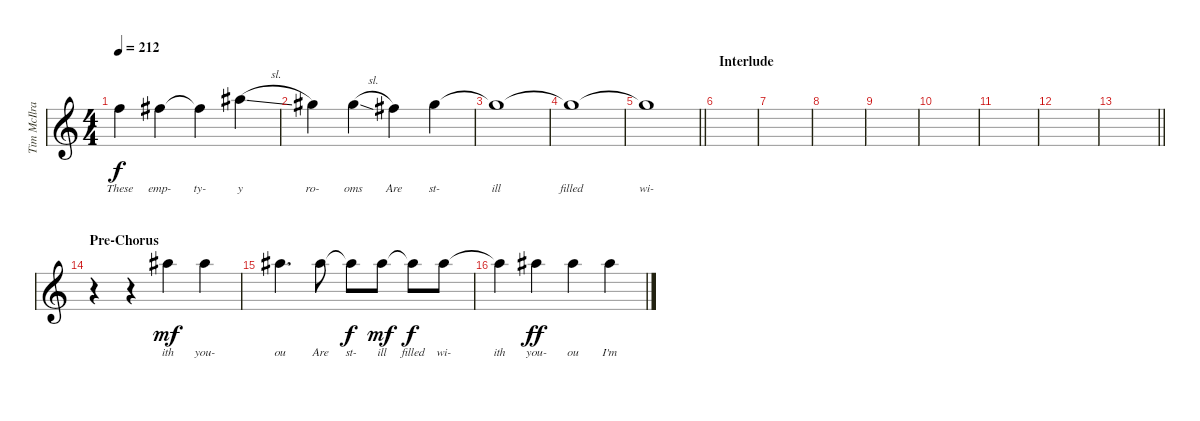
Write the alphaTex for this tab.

\track ("Tim McIlrath - Vocals" "Tim McIlra") {instrument distortionguitar}
\staff {score}
\tuning (Eb4 Bb3 Gb3 Db3 Ab2 Eb2) {hide}
\ts (4 4)
\tempo 212
\clef g2
\ks c
7.2.4{lyrics (0 "These") lyrics (1 "") lyrics (2 "") lyrics (3 "") lyrics (4 "") dy f} 8.2.4{lyrics (0 "emp-") lyrics (1 "") lyrics (2 "") lyrics (3 "") lyrics (4 "")} 8.2{t}.4{lyrics (0 "ty-") lyrics (1 "") lyrics (2 "") lyrics (3 "") lyrics (4 "")} 12.2{sl}.4{lyrics (0 "y") lyrics (1 "") lyrics (2 "") lyrics (3 "") lyrics (4 "")} |
10.2.4{lyrics (0 "ro-") lyrics (1 "") lyrics (2 "") lyrics (3 "") lyrics (4 "")} 10.2{sl}.4{lyrics (0 "oms") lyrics (1 "") lyrics (2 "") lyrics (3 "") lyrics (4 "")} 8.2.4{lyrics (0 "Are") lyrics (1 "") lyrics (2 "") lyrics (3 "") lyrics (4 "")} 10.2.4{lyrics (0 "st-") lyrics (1 "") lyrics (2 "") lyrics (3 "") lyrics (4 "")} |
10.2{t}.1{lyrics (0 "ill") lyrics (1 "") lyrics (2 "") lyrics (3 "") lyrics (4 "")} |
10.2{t}.1{lyrics (0 "filled") lyrics (1 "") lyrics (2 "") lyrics (3 "") lyrics (4 "")} |
\barLineRight lightlight
10.2{t}.1{lyrics (0 "wi-") lyrics (1 "") lyrics (2 "") lyrics (3 "") lyrics (4 "")} |
\section ("" "Interlude")
|
|
|
|
|
|
|
\barLineRight lightlight
|
\section ("" "Pre-Chorus")
r.4 r.4 7.1.4{lyrics (0 "ith") lyrics (1 "") lyrics (2 "") lyrics (3 "") lyrics (4 "") dy mf} 7.1.4{lyrics (0 "you-") lyrics (1 "") lyrics (2 "") lyrics (3 "") lyrics (4 "")} |
7.1.4{d lyrics (0 "ou") lyrics (1 "") lyrics (2 "") lyrics (3 "") lyrics (4 "")} 7.1.8{lyrics (0 "Are") lyrics (1 "") lyrics (2 "") lyrics (3 "") lyrics (4 "")} 7.1{t}.8{lyrics (0 "st-") lyrics (1 "") lyrics (2 "") lyrics (3 "") lyrics (4 "") dy f} 7.1.8{lyrics (0 "ill") lyrics (1 "") lyrics (2 "") lyrics (3 "") lyrics (4 "") dy mf} 7.1{t}.8{lyrics (0 "filled") lyrics (1 "") lyrics (2 "") lyrics (3 "") lyrics (4 "") dy f} 7.1.8{lyrics (0 "wi-") lyrics (1 "") lyrics (2 "") lyrics (3 "") lyrics (4 "")} |
7.1{t}.4{lyrics (0 "ith") lyrics (1 "") lyrics (2 "") lyrics (3 "") lyrics (4 "")} 7.1.4{lyrics (0 "you-") lyrics (1 "") lyrics (2 "") lyrics (3 "") lyrics (4 "") dy ff} 7.1.4{lyrics (0 "ou") lyrics (1 "") lyrics (2 "") lyrics (3 "") lyrics (4 "")} 7.1.4{lyrics (0 "I'm") lyrics (1 "") lyrics (2 "") lyrics (3 "") lyrics (4 "")}
